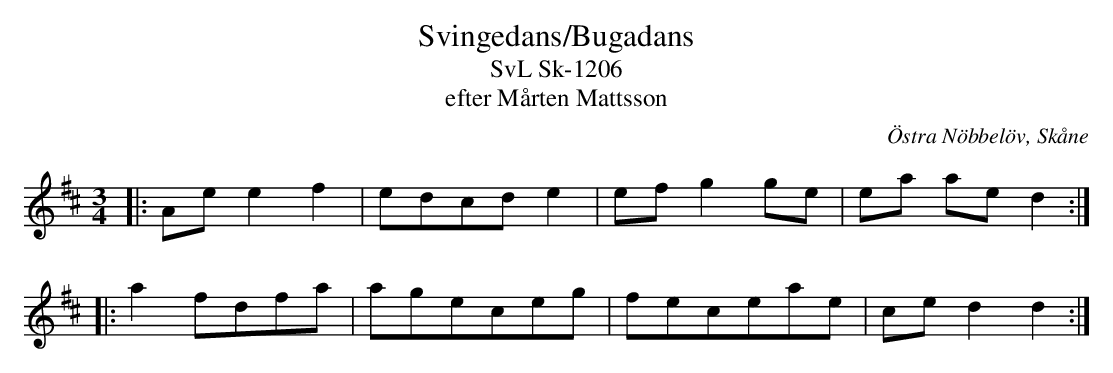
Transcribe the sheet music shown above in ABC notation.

X:1
T:Svingedans/Bugadans
T:SvL Sk-1206
T:efter Mårten Mattsson
O:Östra Nöbbelöv, Skåne
M:3/4
L:1/8
Q:1/4=108
K:D
|: Ae e2 f2 | edcd e2 | ef g2 ge | ea ae d2 :|
|: a2 fdfa | ageceg | feceae | ce d2 d2 :|
